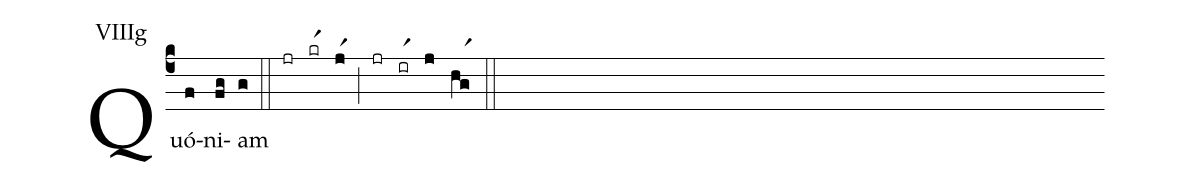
annotation: VIIIg;
%%
(c4)Quó(f)ni(fg)am(g) (::) (jr)(krr1)(jr1)(;)(jr)(irr1)(j)(hgr1)(::)
